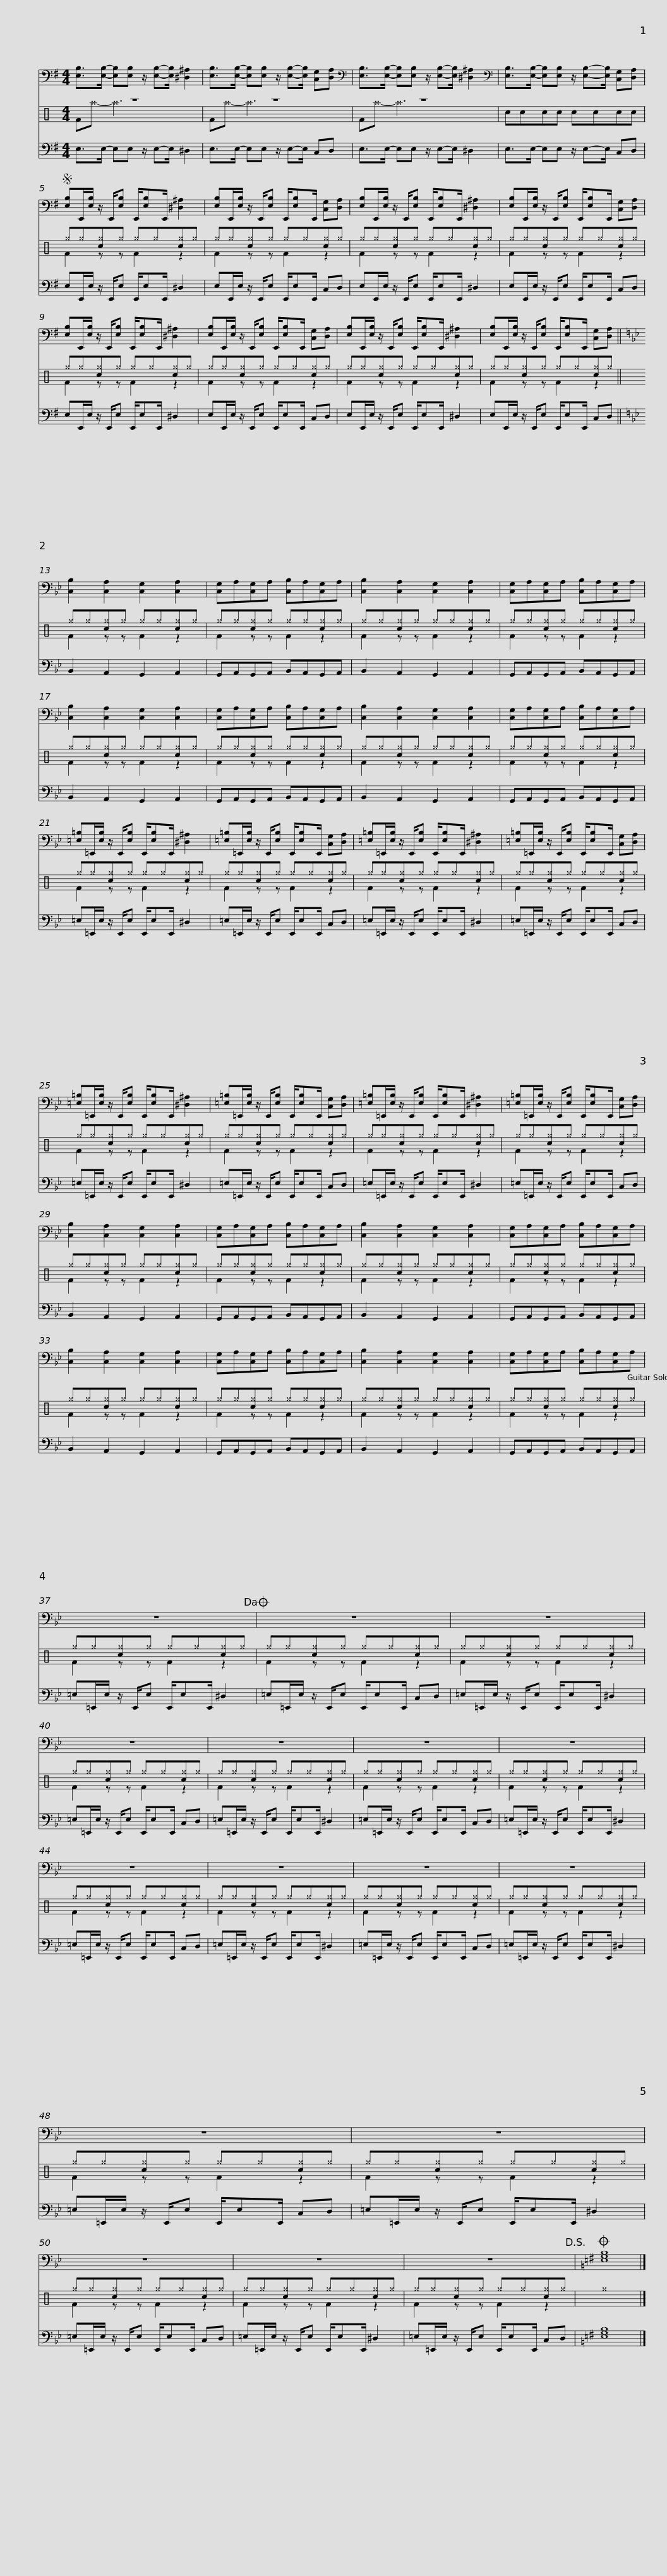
X:1
%%score 1 ( 2 3 ) 4
L:1/8
M:4/4
I:linebreak $
K:G
V:1 bass
V:2 perc
K:none
V:3 perc
K:none
V:4 bass transpose=-12
V:1
 [E,B,]>[E,B,]- [E,B,][E,B,] z/ [E,B,]-[E,B,]/ [^D,^A,]2 | [E,B,]>[E,B,]- [E,B,][E,B,] z/ [E,B,]-[E,B,]/ [C,G,][D,A,] |[K:bass] [E,B,]>[E,B,]- [E,B,][E,B,] z/ [E,B,]-[E,B,]/ [^D,^A,]2 |$[K:bass] [E,B,]>[E,B,]- [E,B,][E,B,] z/ [E,B,]-[E,B,]/ [C,G,][D,A,] |S [E,B,]E,,/[E,B,]/ z/ E,,/[E,B,] E,,/[E,B,]E,,/ [^D,^A,]2 | %5
 [E,B,]E,,/[E,B,]/ z/ E,,/[E,B,] E,,/[E,B,]E,,/ [C,G,][D,A,] |$ [E,B,]E,,/[E,B,]/ z/ E,,/[E,B,] E,,/[E,B,]E,,/ [^D,^A,]2 | [E,B,]E,,/[E,B,]/ z/ E,,/[E,B,] E,,/[E,B,]E,,/ [C,G,][D,A,] | [E,B,]E,,/[E,B,]/ z/ E,,/[E,B,] E,,/[E,B,]E,,/ [^D,^A,]2 |$ [E,B,]E,,/[E,B,]/ z/ E,,/[E,B,] E,,/[E,B,]E,,/ [C,G,][D,A,] | %10
 [E,B,]E,,/[E,B,]/ z/ E,,/[E,B,] E,,/[E,B,]E,,/ [^D,^A,]2 | [E,B,]E,,/[E,B,]/ z/ E,,/[E,B,] E,,/[E,B,]E,,/ [C,G,][D,A,] ||$[K:Bb] [C,B,]2 [C,A,]2 [C,G,]2 [C,A,]2 | [C,G,]A,[C,G,]A, [C,B,]A,[C,G,]A, | [C,B,]2 [C,A,]2 [C,G,]2 [C,A,]2 | %15
 [C,G,]A,[C,G,]A, [C,B,]A,[C,G,]A, | [C,B,]2 [C,A,]2 [C,G,]2 [C,A,]2 |$ [C,G,]A,[C,G,]A, [C,B,]A,[C,G,]A, | [C,B,]2 [C,A,]2 [C,G,]2 [C,A,]2 | [C,G,]A,[C,G,]A, [C,B,]A,[C,G,]A, | %20
 [=E,=B,]=E,,/[E,B,]/ z/ E,,/[E,B,] E,,/[E,B,]E,,/ [^D,^A,]2 |$ [=E,=B,]=E,,/[E,B,]/ z/ E,,/[E,B,] E,,/[E,B,]E,,/ [C,G,][D,A,] | [=E,=B,]=E,,/[E,B,]/ z/ E,,/[E,B,] E,,/[E,B,]E,,/ [^D,^A,]2 | [=E,=B,]=E,,/[E,B,]/ z/ E,,/[E,B,] E,,/[E,B,]E,,/ [C,G,][D,A,] |$ [=E,=B,]=E,,/[E,B,]/ z/ E,,/[E,B,] E,,/[E,B,]E,,/ [^D,^A,]2 | %25
 [=E,=B,]=E,,/[E,B,]/ z/ E,,/[E,B,] E,,/[E,B,]E,,/ [C,G,][D,A,] | [=E,=B,]=E,,/[E,B,]/ z/ E,,/[E,B,] E,,/[E,B,]E,,/ [^D,^A,]2 |$ [=E,=B,]=E,,/[E,B,]/ z/ E,,/[E,B,] E,,/[E,B,]E,,/ [C,G,][D,A,] | [C,B,]2 [C,A,]2 [C,G,]2 [C,A,]2 | [C,G,]A,[C,G,]A, [C,B,]A,[C,G,]A, | %30
 [C,B,]2 [C,A,]2 [C,G,]2 [C,A,]2 |$ [C,G,]A,[C,G,]A, [C,B,]A,[C,G,]A, | [C,B,]2 [C,A,]2 [C,G,]2 [C,A,]2 | [C,G,]A,[C,G,]A, [C,B,]A,[C,G,]A, | [C,B,]2 [C,A,]2 [C,G,]2 [C,A,]2 |$ %35
 [C,G,]A,[C,G,]A, [C,B,]A,[C,G,]A, | z8!dacoda! | z8 |$ z8 | z8 | %40
 z8 |$ z8 | z8 | z8 |$ z8 | %45
 z8 | z8 |$ z8 | z8 | z8 |$ %50
 z8 | z8!D.S.! |[K:G]O [E,G,B,]8 |] %53
V:2
[K:C] z8 | z8 | z8 |$ cccc cccc | ^g^g[c^g]^g ^g^g[c^g]^g | %5
 ^g^g[c^g]^g ^g^g[c^g]^g |$ ^g^g[c^g]^g ^g^g[c^g]^g | ^g^g[c^g]^g ^g^g[c^g]^g | ^g^g[c^g]^g ^g^g[c^g]^g |$ ^g^g[c^g]^g ^g^g[c^g]^g | %10
 ^g^g[c^g]^g ^g^g[c^g]^g | ^g^g[c^g]^g ^g^g[c^g]^g ||$ ^g^g[c^g]^g ^g^g[c^g]^g | ^g^g[c^g]^g ^g^g[c^g]^g | ^g^g[c^g]^g ^g^g[c^g]^g | %15
 ^g^g[c^g]^g ^g^g[c^g]^g | ^g^g[c^g]^g ^g^g[c^g]^g |$ ^g^g[c^g]^g ^g^g[c^g]^g | ^g^g[c^g]^g ^g^g[c^g]^g | ^g^g[c^g]^g ^g^g[c^g]^g | %20
 ^g^g[c^g]^g ^g^g[c^g]^g |$ ^g^g[c^g]^g ^g^g[c^g]^g | ^g^g[c^g]^g ^g^g[c^g]^g | ^g^g[c^g]^g ^g^g[c^g]^g |$ ^g^g[c^g]^g ^g^g[c^g]^g | %25
 ^g^g[c^g]^g ^g^g[c^g]^g | ^g^g[c^g]^g ^g^g[c^g]^g |$ ^g^g[c^g]^g ^g^g[c^g]^g | ^g^g[c^g]^g ^g^g[c^g]^g | ^g^g[c^g]^g ^g^g[c^g]^g | %30
 ^g^g[c^g]^g ^g^g[c^g]^g |$ ^g^g[c^g]^g ^g^g[c^g]^g | ^g^g[c^g]^g ^g^g[c^g]^g | ^g^g[c^g]^g ^g^g[c^g]^g | ^g^g[c^g]^g ^g^g[c^g]^g |$ %35
 ^g^g[c^g]^g ^g^g[c^g]^g | ^g^g[c^g]^g ^g^g[c^g]^g | ^g^g[c^g]^g ^g^g[c^g]^g |$ ^g^g[c^g]^g ^g^g[c^g]^g | ^g^g[c^g]^g ^g^g[c^g]^g | %40
 ^g^g[c^g]^g ^g^g[c^g]^g |$ ^g^g[c^g]^g ^g^g[c^g]^g | ^g^g[c^g]^g ^g^g[c^g]^g | ^g^g[c^g]^g ^g^g[c^g]^g |$ ^g^g[c^g]^g ^g^g[c^g]^g | %45
 ^g^g[c^g]^g ^g^g[c^g]^g | ^g^g[c^g]^g ^g^g[c^g]^g |$ ^g^g[c^g]^g ^g^g[c^g]^g | ^g^g[c^g]^g ^g^g[c^g]^g | ^g^g[c^g]^g ^g^g[c^g]^g |$ %50
 ^g^g[c^g]^g ^g^g[c^g]^g | ^g^g[c^g]^g ^g^g[c^g]^g | ^g8 |] %53
V:3
[K:C] F^a- ^a6 | F^a- ^a6 | F^a- ^a6 |$ x8 | F2 z z F2 z2 | %5
 F2 z z F2 z2 |$ F2 z z F2 z2 | F2 z z F2 z2 | F2 z z F2 z2 |$ F2 z z F2 z2 | %10
 F2 z z F2 z2 | F2 z z F2 z2 ||$ F2 z z F2 z2 | F2 z z F2 z2 | F2 z z F2 z2 | %15
 F2 z z F2 z2 | F2 z z F2 z2 |$ F2 z z F2 z2 | F2 z z F2 z2 | F2 z z F2 z2 | %20
 F2 z z F2 z2 |$ F2 z z F2 z2 | F2 z z F2 z2 | F2 z z F2 z2 |$ F2 z z F2 z2 | %25
 F2 z z F2 z2 | F2 z z F2 z2 |$ F2 z z F2 z2 | F2 z z F2 z2 | F2 z z F2 z2 | %30
 F2 z z F2 z2 |$ F2 z z F2 z2 | F2 z z F2 z2 | F2 z z F2 z2 | F2 z z F2 z2 |$ %35
 F2 z z F2 z2 | F2 z z F2 z2 | F2 z z F2 z2 |$ F2 z z F2 z2 | F2 z z F2 z2 | %40
 F2 z z F2 z2 |$ F2 z z F2 z2 | F2 z z F2 z2 | F2 z z F2 z2 |$ F2 z z F2 z2 | %45
 F2 z z F2 z2 | F2 z z F2 z2 |$ F2 z z F2 z2 | F2 z z F2 z2 | F2 z z F2 z2 |$ %50
 F2 z z F2 z2 | F2 z z F2 z2 | x8 |] %53
V:4
 E,>E,- E,E, z/ E,-E,/ ^D,2 | E,>E,- E,E, z/ E,-E,/ C,D, | E,>E,- E,E, z/ E,-E,/ ^D,2 |$ E,>E,- E,E, z/ E,-E,/ C,D, | E,E,,/E,/ z/ E,,/E, E,,/E,E,,/ ^D,2 | %5
 E,E,,/E,/ z/ E,,/E, E,,/E,E,,/ C,D, |$ E,E,,/E,/ z/ E,,/E, E,,/E,E,,/ ^D,2 | E,E,,/E,/ z/ E,,/E, E,,/E,E,,/ C,D, | E,E,,/E,/ z/ E,,/E, E,,/E,E,,/ ^D,2 |$ E,E,,/E,/ z/ E,,/E, E,,/E,E,,/ C,D, | %10
 E,E,,/E,/ z/ E,,/E, E,,/E,E,,/ ^D,2 | E,E,,/E,/ z/ E,,/E, E,,/E,E,,/ C,D, ||$[K:Bb] B,,2 A,,2 G,,2 A,,2 | G,,A,,G,,A,, B,,A,,G,,A,, | B,,2 A,,2 G,,2 A,,2 | %15
 G,,A,,G,,A,, B,,A,,G,,A,, | B,,2 A,,2 G,,2 A,,2 |$ G,,A,,G,,A,, B,,A,,G,,A,, | B,,2 A,,2 G,,2 A,,2 | G,,A,,G,,A,, B,,A,,G,,A,, | %20
 =E,=E,,/E,/ z/ E,,/E, E,,/E,E,,/ ^D,2 |$ =E,=E,,/E,/ z/ E,,/E, E,,/E,E,,/ C,D, | =E,=E,,/E,/ z/ E,,/E, E,,/E,E,,/ ^D,2 | =E,=E,,/E,/ z/ E,,/E, E,,/E,E,,/ C,D, |$ =E,=E,,/E,/ z/ E,,/E, E,,/E,E,,/ ^D,2 | %25
 =E,=E,,/E,/ z/ E,,/E, E,,/E,E,,/ C,D, | =E,=E,,/E,/ z/ E,,/E, E,,/E,E,,/ ^D,2 |$ =E,=E,,/E,/ z/ E,,/E, E,,/E,E,,/ C,D, | B,,2 A,,2 G,,2 A,,2 | G,,A,,G,,A,, B,,A,,G,,A,, | %30
 B,,2 A,,2 G,,2 A,,2 |$ G,,A,,G,,A,, B,,A,,G,,A,, | B,,2 A,,2 G,,2 A,,2 | G,,A,,G,,A,, B,,A,,G,,A,, | B,,2 A,,2 G,,2 A,,2 |$ %35
 G,,A,,G,,A,, B,,A,,G,,A,, | =E,=E,,/E,/ z/ E,,/E, E,,/E,E,,/ ^D,2 | =E,=E,,/E,/ z/ E,,/E, E,,/E,E,,/ C,D, |$ =E,=E,,/E,/ z/ E,,/E, E,,/E,E,,/ ^D,2 | =E,=E,,/E,/ z/ E,,/E, E,,/E,E,,/ C,D, | %40
 =E,=E,,/E,/ z/ E,,/E, E,,/E,E,,/ ^D,2 |$ =E,=E,,/E,/ z/ E,,/E, E,,/E,E,,/ C,D, | =E,=E,,/E,/ z/ E,,/E, E,,/E,E,,/ ^D,2 | =E,=E,,/E,/ z/ E,,/E, E,,/E,E,,/ C,D, |$ =E,=E,,/E,/ z/ E,,/E, E,,/E,E,,/ ^D,2 | %45
 =E,=E,,/E,/ z/ E,,/E, E,,/E,E,,/ C,D, | =E,=E,,/E,/ z/ E,,/E, E,,/E,E,,/ ^D,2 |$ =E,=E,,/E,/ z/ E,,/E, E,,/E,E,,/ C,D, | =E,=E,,/E,/ z/ E,,/E, E,,/E,E,,/ ^D,2 | =E,=E,,/E,/ z/ E,,/E, E,,/E,E,,/ C,D, |$ %50
 =E,=E,,/E,/ z/ E,,/E, E,,/E,E,,/ ^D,2 | =E,=E,,/E,/ z/ E,,/E, E,,/E,E,,/ C,D, |[K:G] [E,G,B,]8 |] %53
